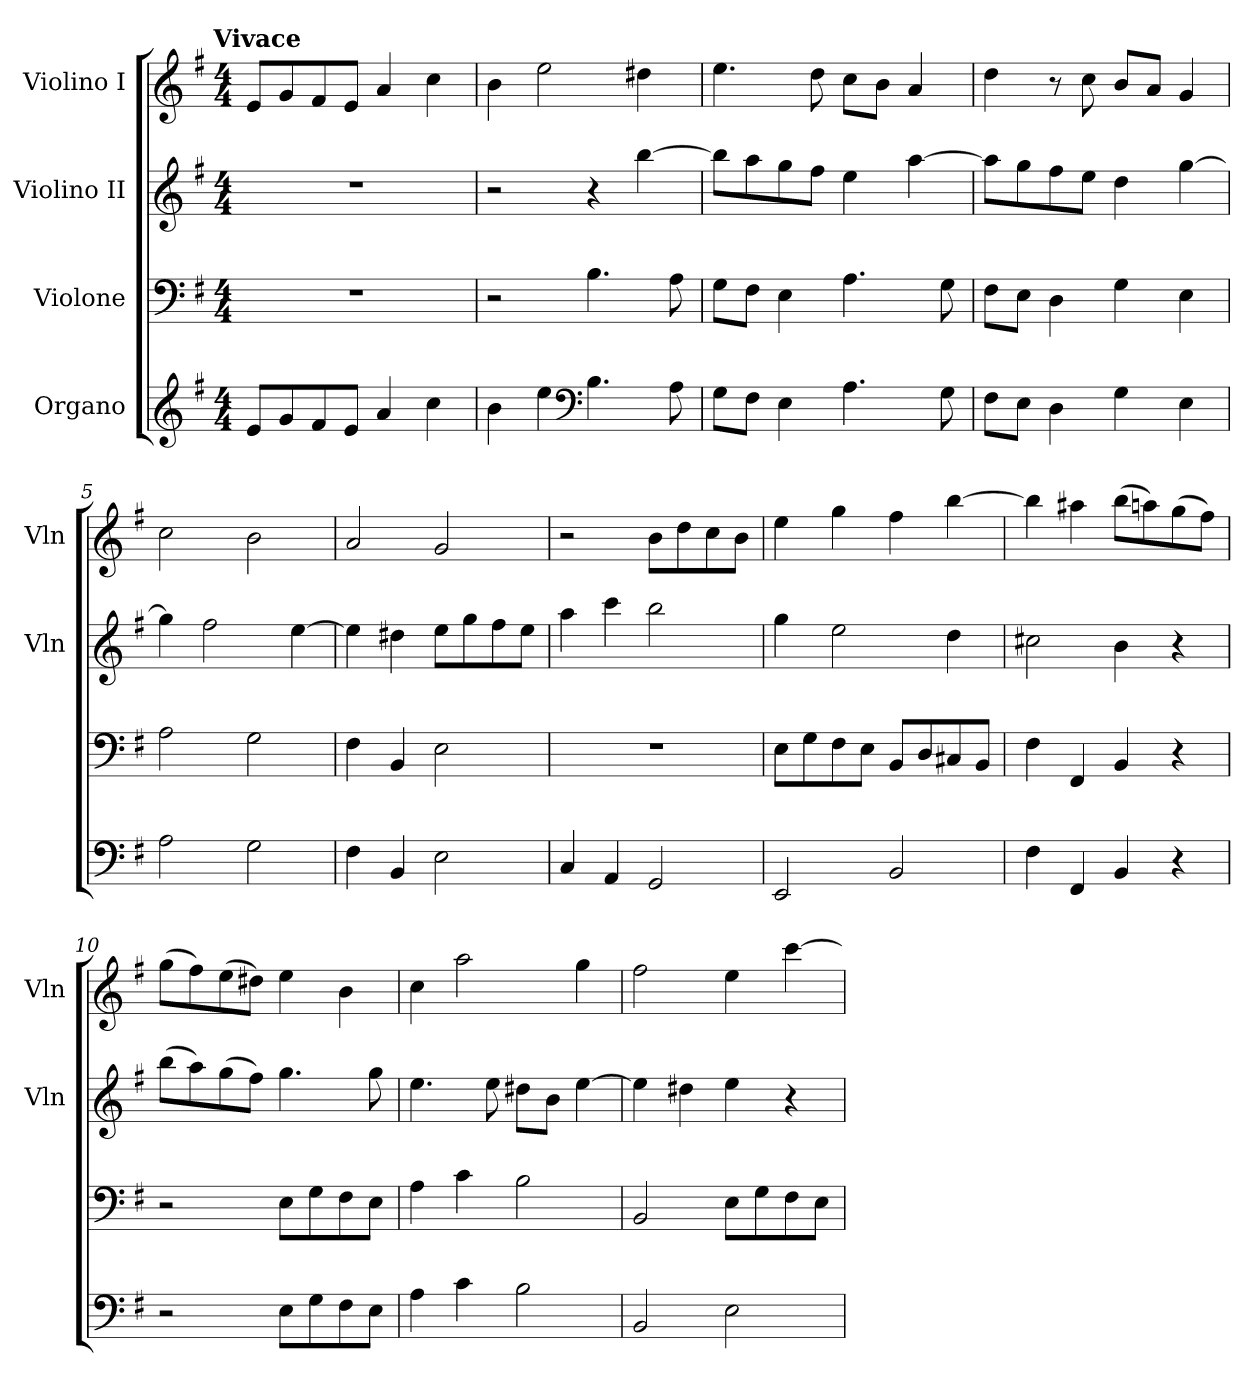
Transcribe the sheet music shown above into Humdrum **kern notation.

**kern	**kern	**kern	**kern
*part4	*part3	*part2	*part1
*staff4	*staff3	*staff2	*staff1
*I"Organo	*I"Violone	*I"Violino II	*I"Violino I
*	*	*I'Vln	*I'Vln
*clefG2	*clefF4	*clefG2	*clefG2
*k[f#]	*k[f#]	*k[f#]	*k[f#]
!!LO:TX:omd:t=Vivace
*M4/4	*M4/4	*M4/4	*M4/4
*MM160	*MM160	*MM160	*MM160
=1	=1	=1	=1
8eL	1r	1r	8eL
8g	.	.	8g
8f#	.	.	8f#
8eJ	.	.	8eJ
4a	.	.	4a
4cc	.	.	4cc
=2	=2	=2	=2
4b	2r	2r	4b
4ee	.	.	2ee
*clefF4	*	*	*
4.B	4.B	4r	.
.	.	[4bb	4dd#X
8A	8A	.	.
=3	=3	=3	=3
8GL	8GL	8bbL]	4.ee
8F#J	8F#J	8aa	.
4E	4E	8gg	.
.	.	8ff#J	8dd
4.A	4.A	4ee	8ccL
.	.	.	8bJ
.	.	[4aa	4a
8G	8G	.	.
=4	=4	=4	=4
8F#L	8F#L	8aaL]	4dd
8EJ	8EJ	8gg	.
4D	4D	8ff#	8r
.	.	8eeJ	8cc
4G	4G	4dd	8bL
.	.	.	8aJ
4E	4E	[4gg	4g
=5	=5	=5	=5
2A	2A	4gg]	2cc
.	.	2ff#	.
2G	2G	.	2b
.	.	[4ee	.
=6	=6	=6	=6
4F#	4F#	4ee]	2a
4BB	4BB	4dd#X	.
2E	2E	8eeL	2g
.	.	8gg	.
.	.	8ff#	.
.	.	8eeJ	.
=7	=7	=7	=7
4C	1r	4aa	2r
4AA	.	4ccc	.
2GG	.	2bb	8bL
.	.	.	8dd
.	.	.	8cc
.	.	.	8bJ
=8	=8	=8	=8
2EE	8EL	4gg	4ee
.	8G	.	.
.	8F#	2ee	4gg
.	8EJ	.	.
2BB	8BBL	.	4ff#
.	8D	.	.
.	8C#X	4dd	[4bb
.	8BBJ	.	.
=9	=9	=9	=9
4F#	4F#	2cc#X	4bb]
4FF#	4FF#	.	4aa#X
4BB	4BB	4b	(8bbL
.	.	.	8aan)
4r	4r	4r	(8gg
.	.	.	8ff#J)
=10	=10	=10	=10
2r	2r	(8bbL	(8ggL
.	.	8aa)	8ff#)
.	.	(8gg	(8ee
.	.	8ff#J)	8dd#XJ)
8EL	8EL	4.gg	4ee
8G	8G	.	.
8F#	8F#	.	4b
8EJ	8EJ	8gg	.
=11	=11	=11	=11
4A	4A	4.ee	4cc
4c	4c	.	2aa
.	.	8ee	.
2B	2B	8dd#XL	.
.	.	8bJ	.
.	.	[4ee	4gg
=12	=12	=12	=12
2BB	2BB	4ee]	2ff#
.	.	4dd#X	.
2E	8EL	4ee	4ee
.	8G	.	.
.	8F#	4r	[4ccc
.	8EJ	.	.
=	=	=	=
*-	*-	*-	*-
